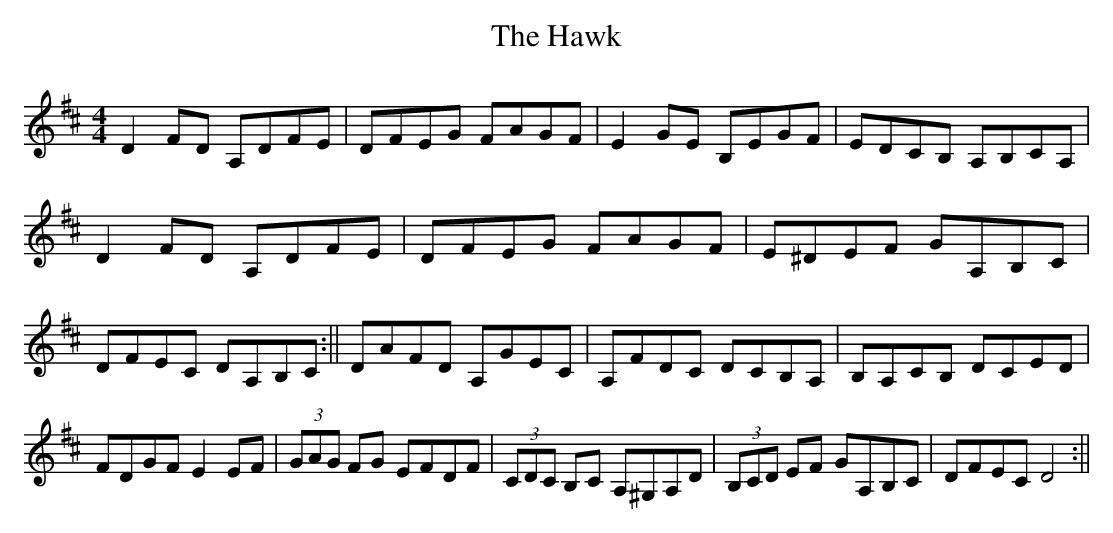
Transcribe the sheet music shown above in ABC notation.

X:1
T:The Hawk
M:4/4
L:1/8
K:D
D2FD A,DFE|DFEG FAGF|E2GE B,EGF|EDCB, A,B,CA,|\
D2FD A,DFE|DFEG FAGF|E^DEF GA,B,C|DFEC DA,B,C:||\
DAFD A,GEC|A,FDC DCB,A,|B,A,CB, DCED|FDGF E2EF|\
(3GAG FG EFDF|(3CDC B,C A,^G,A,D|(3B,CD EF GA,B,C|DFEC D4:||
